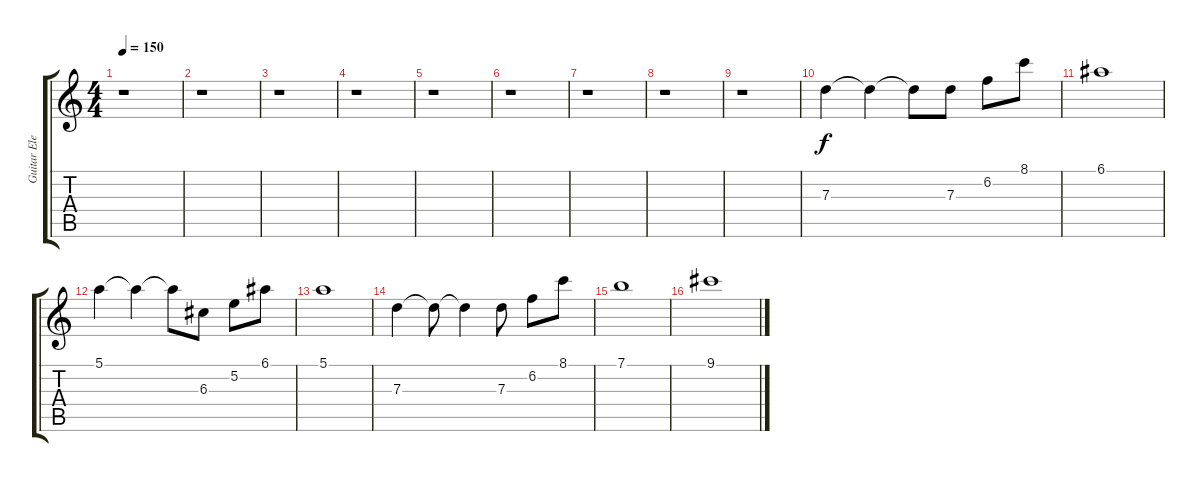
\track ("Guitar Electric" "Guitar Ele") {instrument electricguitarclean}
\staff {score tabs}
\tuning (E4 B3 G3 D3 A2 E2) {hide}
\ts (4 4)
\tempo 150
\clef g2
\ks c
r.1{dy f instrument electricguitarclean} |
r.1 |
r.1 |
r.1 |
r.1 |
r.1 |
r.1 |
r.1 |
r.1 |
7.3.4 7.3{t}.4 7.3{t}.8 7.3.8 6.2.8 8.1.8 |
6.1.1 |
5.1.4 5.1{t}.4 5.1{t}.8 6.3.8 5.2.8 6.1.8 |
5.1.1 |
7.3.4 7.3{t}.8 7.3{t}.4 7.3.8 6.2.8 8.1.8 |
7.1.1 |
9.1.1
